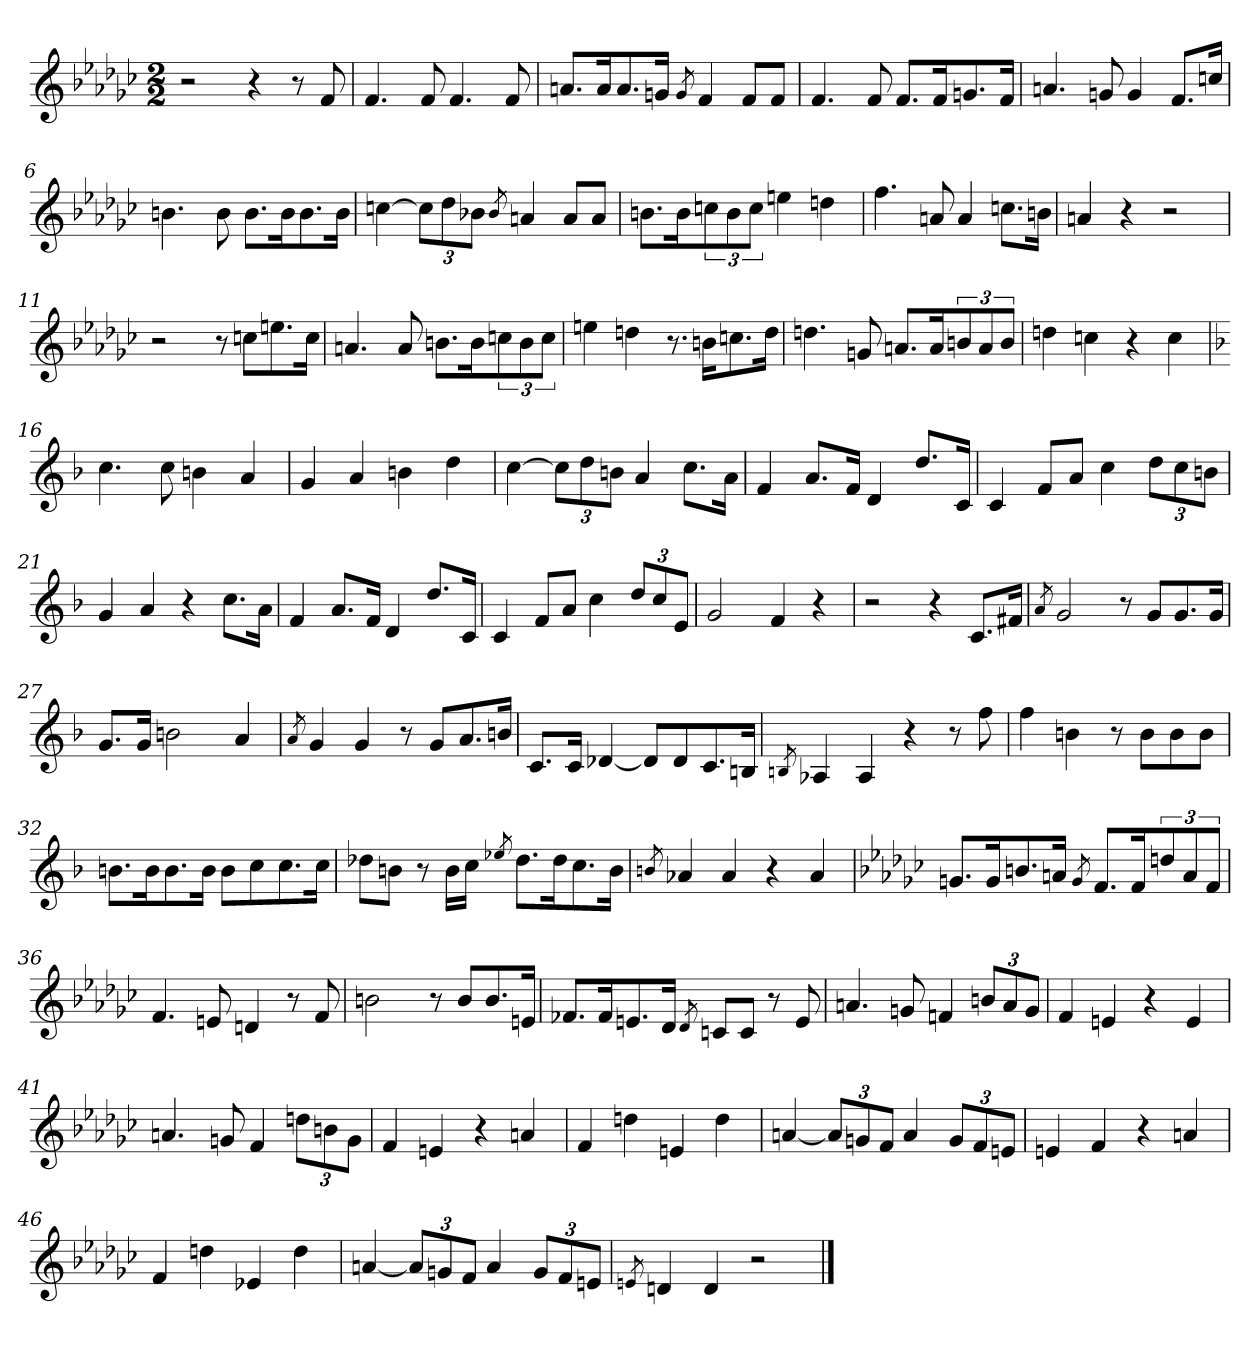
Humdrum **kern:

**kern
*part1
*staff1
*clefG2
*k[b-e-a-d-g-c-]
*M2/2
=1
2r
4r
8r
8f/
=2
4.f/
8f/
4.f/
8f/
=3
8.an/L
16a/K
8.a/
16gn/Jk
8qg/
4f/
8f/L
8f/J
=4
4.f/
8f/
8.f/L
16f/K
8.gn/
16f/Jk
=5
4.an/
8gn/
4g/
8.f/L
16ccn/Jk
=6
4.bn\
8b\
8.b\L
16b\K
8.b\
16b\Jk
!!LO:LB:g=z
=7
[4ccn\
12cc\L]
12dd-\
12b-X\J
8qb-/
4an/
8a/L
8a/J
=8
8.bn\L
16b\K
12ccn\
12b\
12cc\J
4een\
4ddn\
=9
4.ff\
8an/
4a/
8.ccn\L
16bn\Jk
=10
4an/
4r
2r
=11
2r
8r
8ccn\L
8.een\
16cc\Jk
=12
4.an/
8a/
8.bn\L
16b\K
12ccn\
12b\
12cc\J
!!LO:LB:g=z
=13
4een\
4ddn\
8.r
16bn\KL
8.ccn\
16dd\Jk
=14
4.ddn\
8gn/
8.an/L
16a/K
12bn/
12a/
12b/J
=15
4ddn\
4ccn\
4r
4cc\
=16
*k[b-]
4.cc\
8cc\
4bn\
4a/
=17
4g/
4a/
4bn\
4dd\
=18
[4cc\
12cc\L]
12dd\
12bn\J
4a/
8.cc\L
16a\Jk
=19
4f/
8.a/L
16f/Jk
4d/
8.dd/L
16c/Jk
!!LO:LB:g=z
=20
4c/
8f/L
8a/J
4cc\
12dd\L
12cc\
12bn\J
=21
4g/
4a/
4r
8.cc\L
16a\Jk
=22
4f/
8.a/L
16f/Jk
4d/
8.dd/L
16c/Jk
=23
4c/
8f/L
8a/J
4cc\
12dd/L
12cc/
12e/J
=24
2g/
4f/
4r
=25
2r
4r
8.c/L
16f#X/Jk
=26
8qa/
2g/
8r
8g/L
8.g/
16g/Jk
=27
8.g/L
16g/Jk
2bn\
4a/
!!LO:LB:g=z
=28
8qa/
4g/
4g/
8r
8g/L
8.a/
16bn/Jk
=29
8.c/L
16c/Jk
[4d-X/
8d-/L]
8d-/
8.c/
16Bn/Jk
=30
8qBn/
4A-X/
4A-/
4r
8r
8ff\
=31
4ff\
4bn\
8r
8b\L
8b\
8b\J
=32
8.bn\L
16b\K
8.b\
16b\Jk
8b\L
8cc\
8.cc\
16cc\Jk
=33
8dd-X\L
8bn\J
8r
16b\LL
16cc\JJ
8qee-X/
8.dd-\L
16dd-\K
8.cc\
16b\Jk
!!LO:LB:g=z
=34
8qbn/
4a-X/
4a-/
4r
4a-/
=35
*k[b-e-a-d-g-c-]
8.gn/L
16g/K
8.bn/
16an/Jk
8qg/
8.f/L
16f/K
12ddn/
12a/
12f/J
=36
4.f/
8en/
4dn/
8r
8f/
=37
2bn\
8r
8b/L
8.b/
16en/Jk
=38
8.f-X/L
16f-/K
8.en/
16d-/Jk
8qd-/
8cn/L
8c/J
8r
8e/
!!LO:LB:g=z
=39
4.an/
8gn/
4fn/
12bn/L
12a/
12g/J
=40
4f/
4en/
4r
4e/
=41
4.an/
8gn/
4f/
12ddn\L
12bn\
12g\J
=42
4f/
4en/
4r
4an/
=43
4f/
4ddn\
4en/
4dd\
=44
[4an/
12a/L]
12gn/
12f/J
4a/
12g/L
12f/
12en/J
=45
4en/
4f/
4r
4an/
!!LO:LB:g=z
=46
4f/
4ddn\
4e-X/
4dd\
=47
[4an/
12a/L]
12gn/
12f/J
4a/
12g/L
12f/
12en/J
=48
8qen/
4dn/
4d/
2r
==
*-
